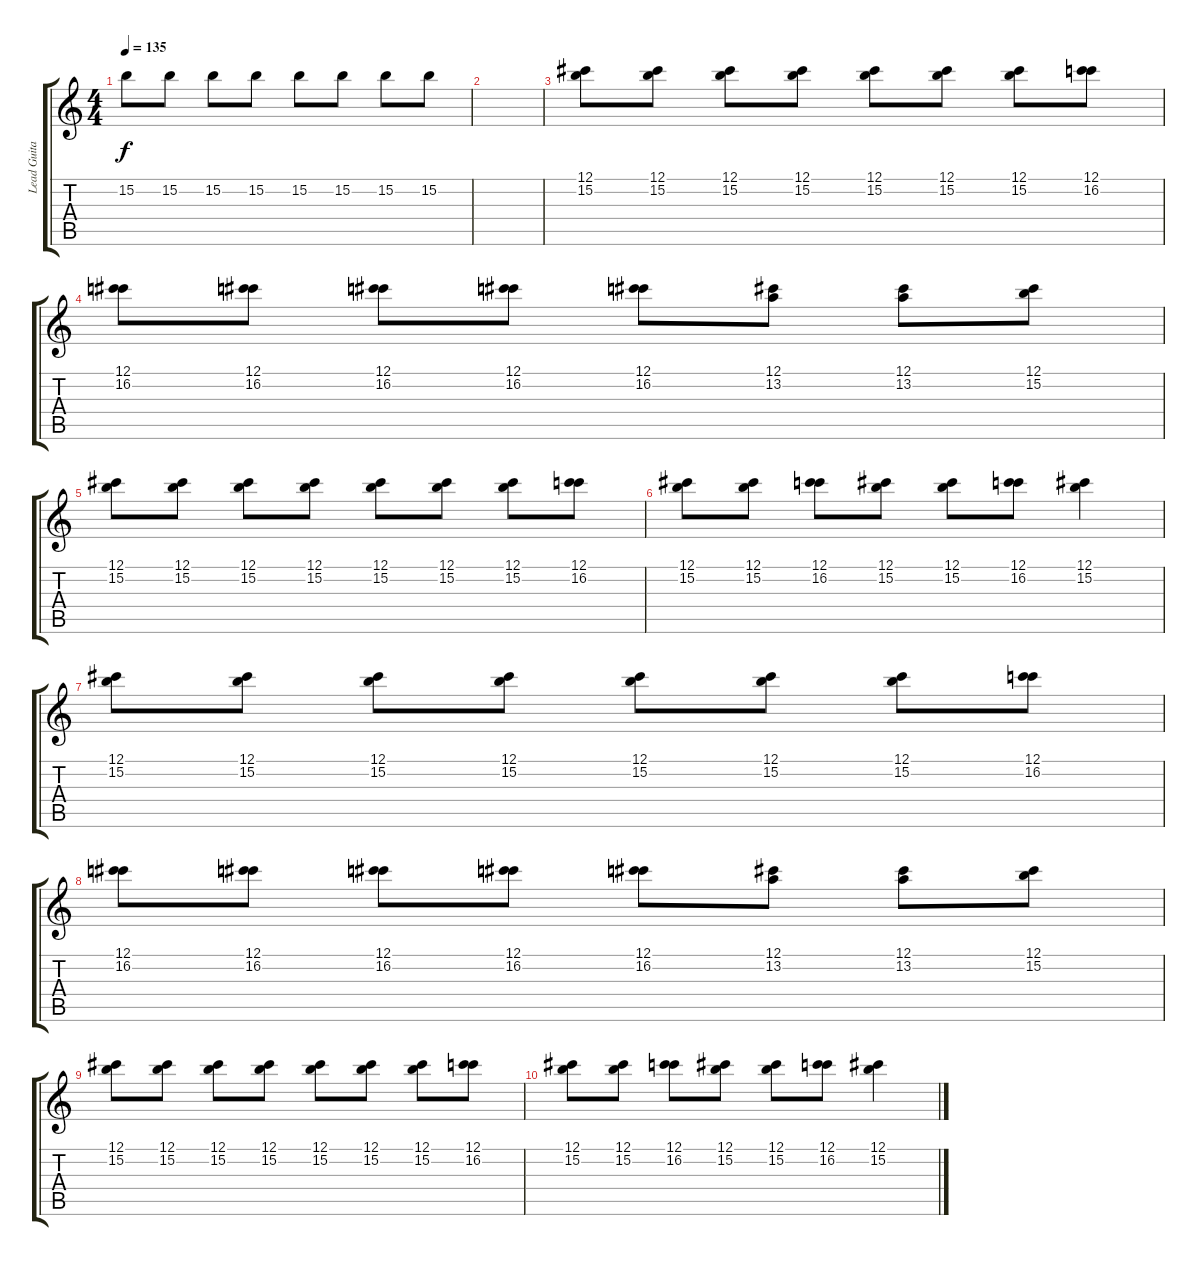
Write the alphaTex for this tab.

\track ("Lead Guitar" "Lead Guita") {instrument distortionguitar}
\staff {score tabs}
\tuning (Db4 Ab3 E3 B2 Gb2 B1) {hide}
\ts (4 4)
\tempo 135
\clef g2
\ks c
15.2.8{dy f} 15.2.8 15.2.8 15.2.8 15.2.8 15.2.8 15.2.8 15.2.8 |
|
(12.1 15.2).8 (12.1 15.2).8 (12.1 15.2).8 (12.1 15.2).8 (12.1 15.2).8 (12.1 15.2).8 (12.1 15.2).8 (12.1 16.2).8 |
(12.1 16.2).8 (12.1 16.2).8 (12.1 16.2).8 (12.1 16.2).8 (12.1 16.2).8 (12.1 13.2).8 (12.1 13.2).8 (12.1 15.2).8 |
(12.1 15.2).8 (12.1 15.2).8 (12.1 15.2).8 (12.1 15.2).8 (12.1 15.2).8 (12.1 15.2).8 (12.1 15.2).8 (12.1 16.2).8 |
(12.1 15.2).8 (12.1 15.2).8 (12.1 16.2).8 (12.1 15.2).8 (12.1 15.2).8 (12.1 16.2).8 (12.1 15.2).4 |
(12.1 15.2).8 (12.1 15.2).8 (12.1 15.2).8 (12.1 15.2).8 (12.1 15.2).8 (12.1 15.2).8 (12.1 15.2).8 (12.1 16.2).8 |
(12.1 16.2).8 (12.1 16.2).8 (12.1 16.2).8 (12.1 16.2).8 (12.1 16.2).8 (12.1 13.2).8 (12.1 13.2).8 (12.1 15.2).8 |
(12.1 15.2).8 (12.1 15.2).8 (12.1 15.2).8 (12.1 15.2).8 (12.1 15.2).8 (12.1 15.2).8 (12.1 15.2).8 (12.1 16.2).8 |
(12.1 15.2).8 (12.1 15.2).8 (12.1 16.2).8 (12.1 15.2).8 (12.1 15.2).8 (12.1 16.2).8 (12.1 15.2).4
